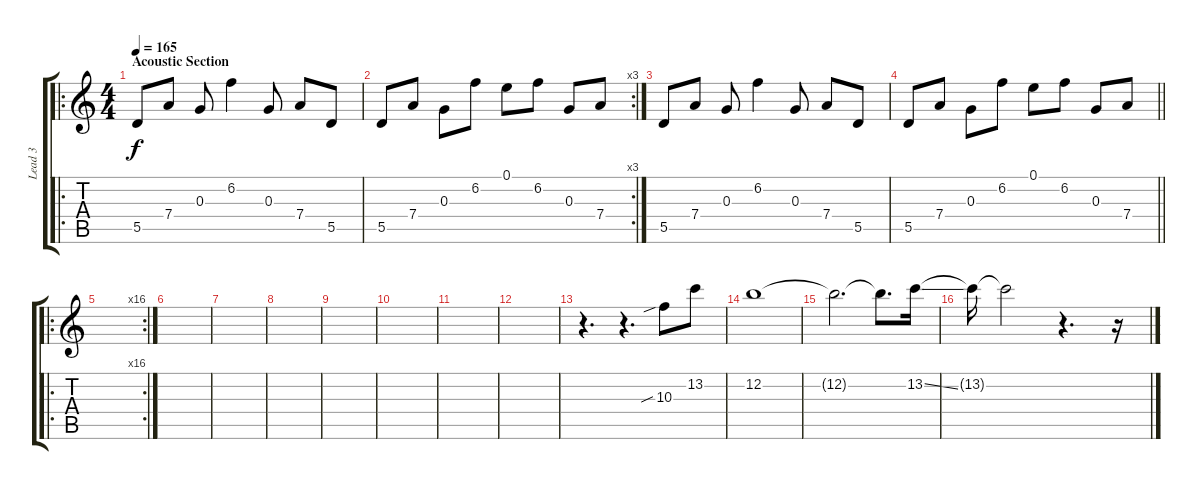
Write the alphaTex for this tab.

\track ("Lead 3" "Lead 3") {instrument distortionguitar}
\staff {score tabs}
\tuning (E4 B3 G3 D3 A2 E2) {hide}
\ro
\ts (4 4)
\section ("" "Acoustic Section")
\tempo 165
\clef g2
\ks c
5.5.8{dy f instrument electricguitarclean} 7.4.8 0.3.8 6.2.4 0.3.8 7.4.8 5.5.8 |
\rc 3
5.5.8 7.4.8 0.3.8 6.2.8 0.1.8 6.2.8 0.3.8 7.4.8 |
5.5.8{instrument electricguitarclean} 7.4.8 0.3.8 6.2.4 0.3.8 7.4.8 5.5.8 |
\barLineRight lightlight
5.5.8 7.4.8 0.3.8 6.2.8 0.1.8 6.2.8 0.3.8 7.4.8 |
\ro
\rc 16
|
|
|
|
|
|
|
|
r.4{d instrument distortionguitar} r.4{d} 10.3{sib}.8 13.2.8 |
12.2.1 |
12.2{t}.2{d} 12.2{t}.8{d} 13.2{ss}.16 |
13.2{t}.16 13.2{t}.2 r.4{d} r.16
